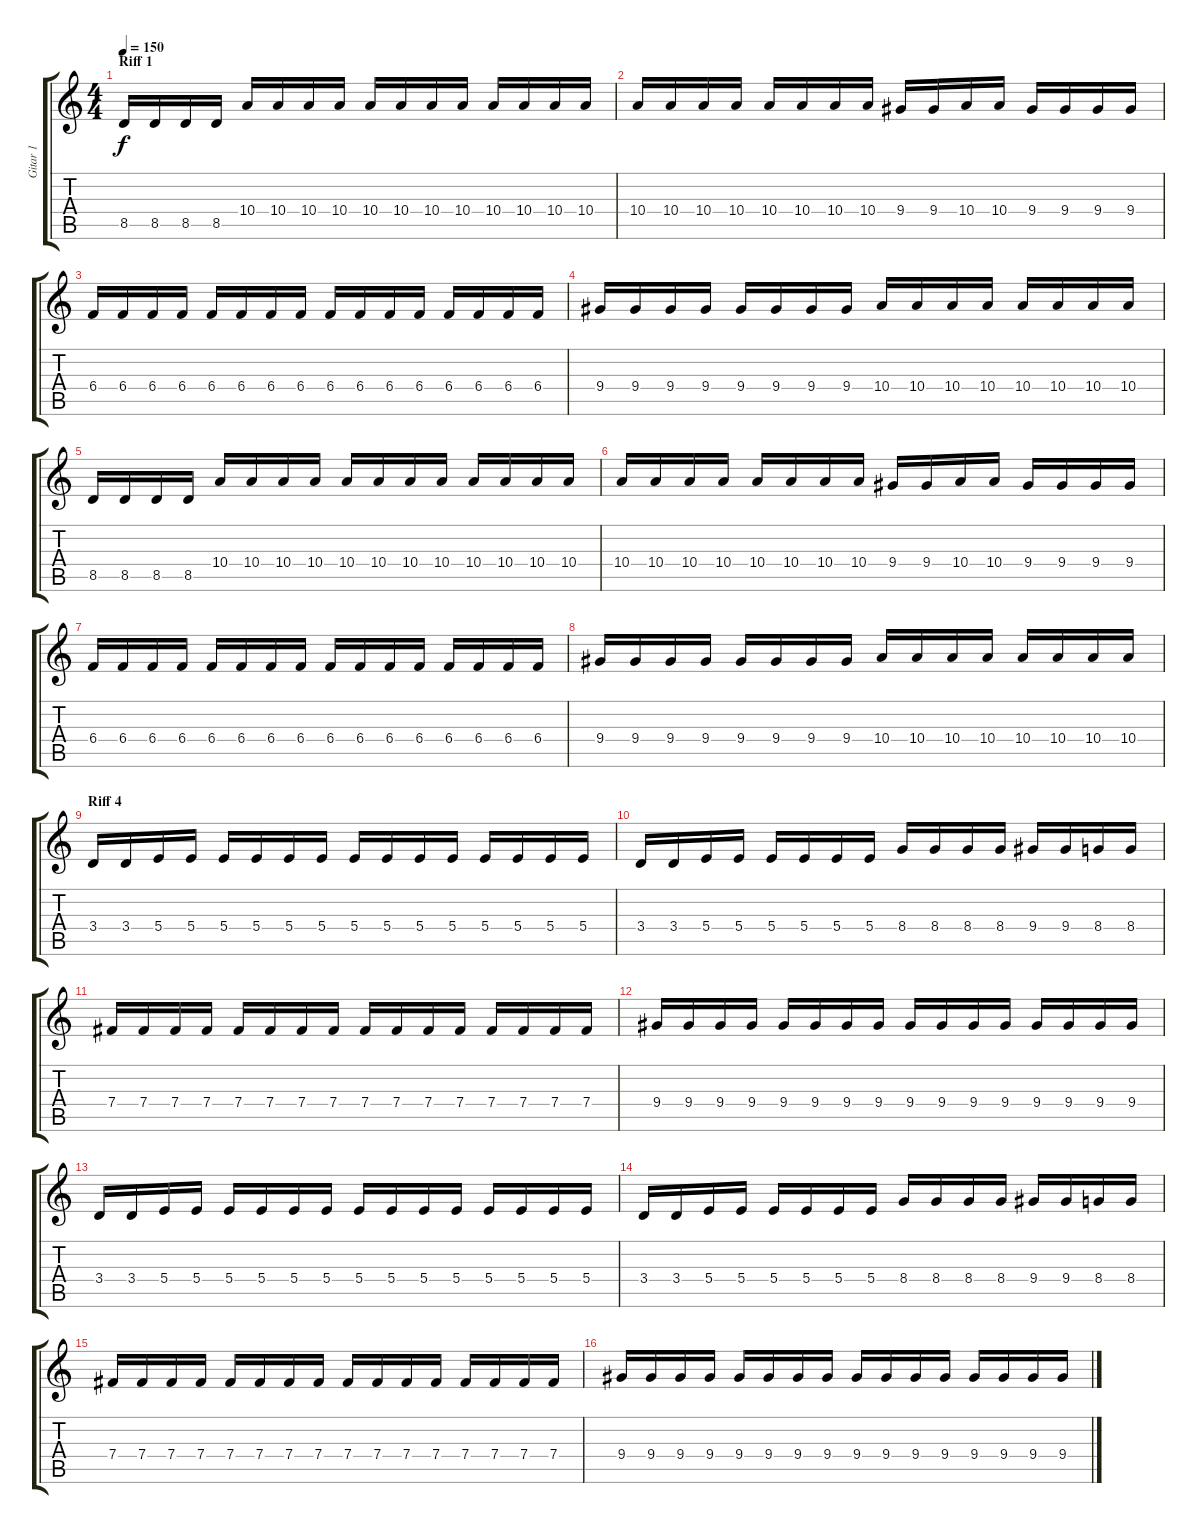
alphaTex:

\track ("Gitar 1" "Gitar 1") {instrument distortionguitar}
\staff {score tabs}
\tuning (Db4 Ab3 E3 B2 Gb2 Db2) {hide}
\ts (4 4)
\section ("" "Riff 1")
\tempo 150
\clef g2
\ks c
8.5.16{dy f} 8.5.16 8.5.16 8.5.16 10.4.16 10.4.16 10.4.16 10.4.16 10.4.16 10.4.16 10.4.16 10.4.16 10.4.16 10.4.16 10.4.16 10.4.16 |
10.4.16 10.4.16 10.4.16 10.4.16 10.4.16 10.4.16 10.4.16 10.4.16 9.4.16 9.4.16 10.4.16 10.4.16 9.4.16 9.4.16 9.4.16 9.4.16 |
6.4.16 6.4.16 6.4.16 6.4.16 6.4.16 6.4.16 6.4.16 6.4.16 6.4.16 6.4.16 6.4.16 6.4.16 6.4.16 6.4.16 6.4.16 6.4.16 |
9.4.16 9.4.16 9.4.16 9.4.16 9.4.16 9.4.16 9.4.16 9.4.16 10.4.16 10.4.16 10.4.16 10.4.16 10.4.16 10.4.16 10.4.16 10.4.16 |
8.5.16 8.5.16 8.5.16 8.5.16 10.4.16 10.4.16 10.4.16 10.4.16 10.4.16 10.4.16 10.4.16 10.4.16 10.4.16 10.4.16 10.4.16 10.4.16 |
10.4.16 10.4.16 10.4.16 10.4.16 10.4.16 10.4.16 10.4.16 10.4.16 9.4.16 9.4.16 10.4.16 10.4.16 9.4.16 9.4.16 9.4.16 9.4.16 |
6.4.16 6.4.16 6.4.16 6.4.16 6.4.16 6.4.16 6.4.16 6.4.16 6.4.16 6.4.16 6.4.16 6.4.16 6.4.16 6.4.16 6.4.16 6.4.16 |
9.4.16 9.4.16 9.4.16 9.4.16 9.4.16 9.4.16 9.4.16 9.4.16 10.4.16 10.4.16 10.4.16 10.4.16 10.4.16 10.4.16 10.4.16 10.4.16 |
\section ("" "Riff 4")
3.4.16 3.4.16 5.4.16 5.4.16 5.4.16 5.4.16 5.4.16 5.4.16 5.4.16 5.4.16 5.4.16 5.4.16 5.4.16 5.4.16 5.4.16 5.4.16 |
3.4.16 3.4.16 5.4.16 5.4.16 5.4.16 5.4.16 5.4.16 5.4.16 8.4.16 8.4.16 8.4.16 8.4.16 9.4.16 9.4.16 8.4.16 8.4.16 |
7.4.16 7.4.16 7.4.16 7.4.16 7.4.16 7.4.16 7.4.16 7.4.16 7.4.16 7.4.16 7.4.16 7.4.16 7.4.16 7.4.16 7.4.16 7.4.16 |
9.4.16 9.4.16 9.4.16 9.4.16 9.4.16 9.4.16 9.4.16 9.4.16 9.4.16 9.4.16 9.4.16 9.4.16 9.4.16 9.4.16 9.4.16 9.4.16 |
3.4.16 3.4.16 5.4.16 5.4.16 5.4.16 5.4.16 5.4.16 5.4.16 5.4.16 5.4.16 5.4.16 5.4.16 5.4.16 5.4.16 5.4.16 5.4.16 |
3.4.16 3.4.16 5.4.16 5.4.16 5.4.16 5.4.16 5.4.16 5.4.16 8.4.16 8.4.16 8.4.16 8.4.16 9.4.16 9.4.16 8.4.16 8.4.16 |
7.4.16 7.4.16 7.4.16 7.4.16 7.4.16 7.4.16 7.4.16 7.4.16 7.4.16 7.4.16 7.4.16 7.4.16 7.4.16 7.4.16 7.4.16 7.4.16 |
9.4.16 9.4.16 9.4.16 9.4.16 9.4.16 9.4.16 9.4.16 9.4.16 9.4.16 9.4.16 9.4.16 9.4.16 9.4.16 9.4.16 9.4.16 9.4.16
